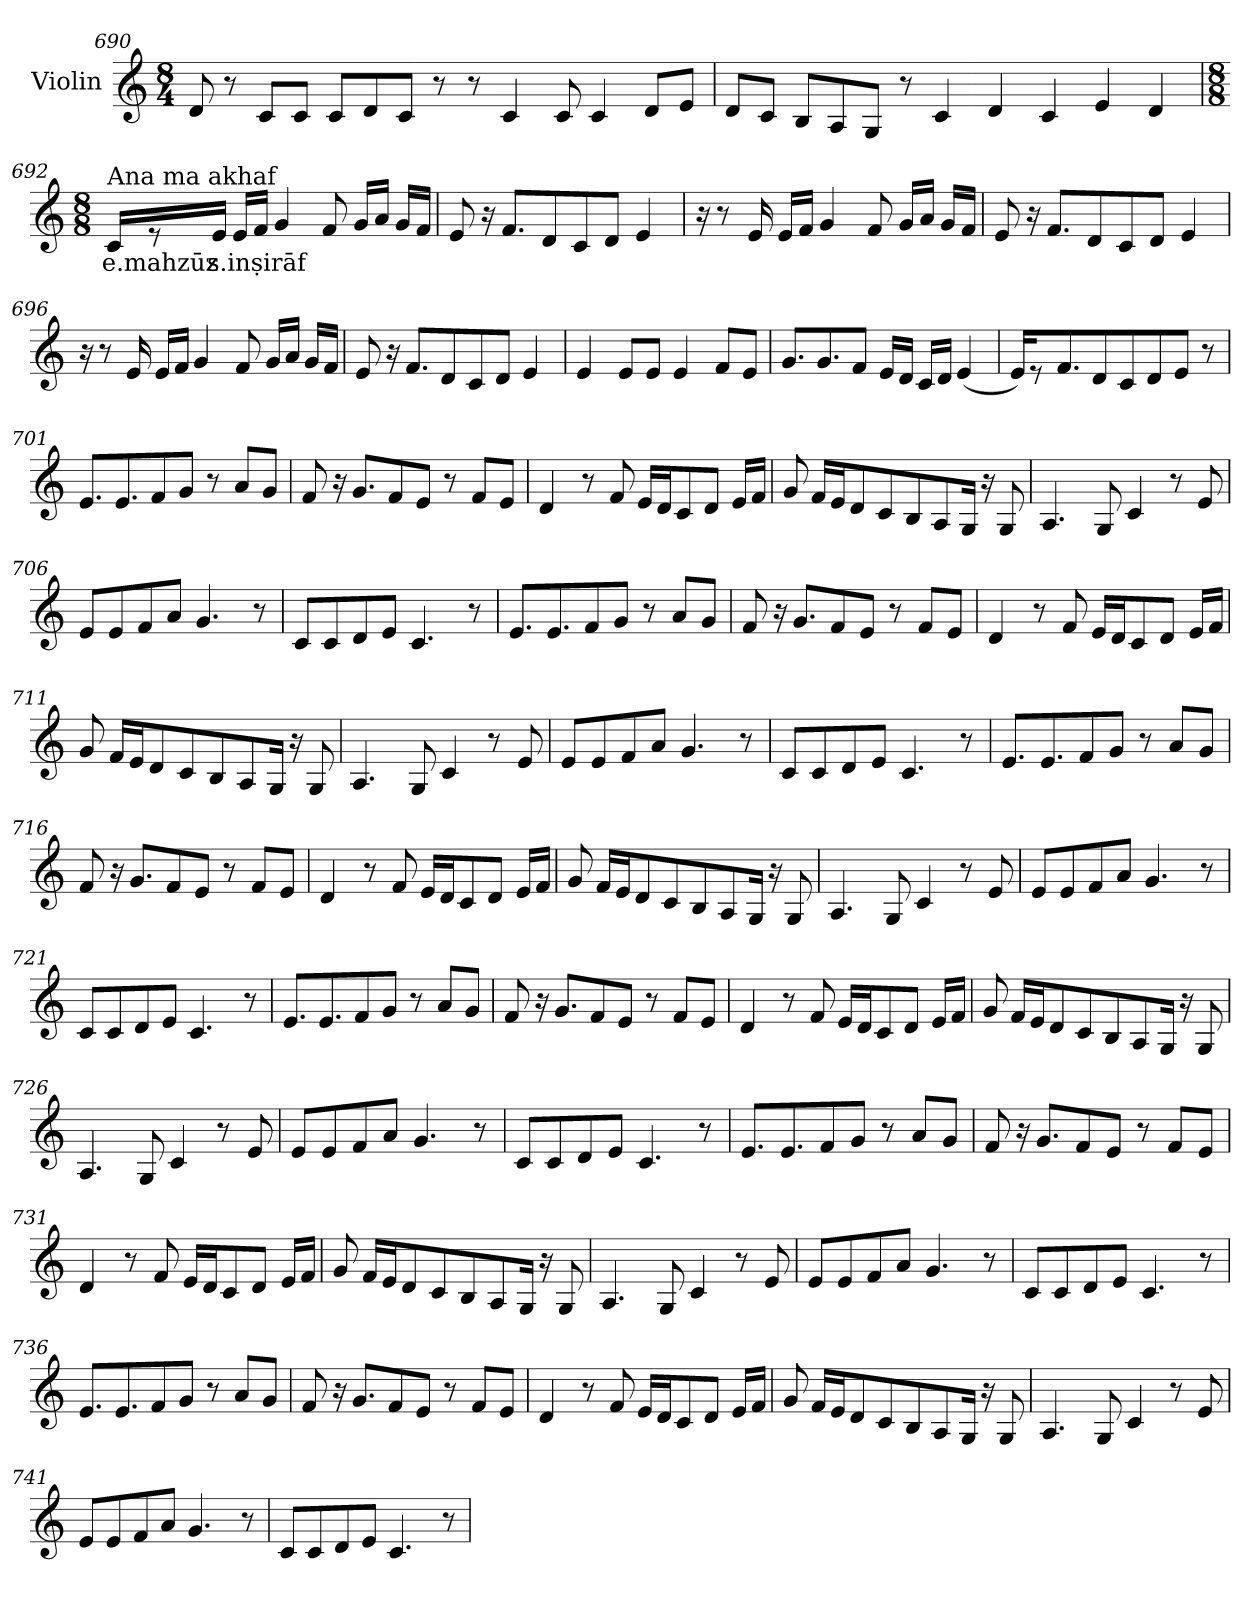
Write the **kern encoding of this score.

**kern	**text
*part1	*part1
*staff1	*staff1
*I"Violin	*
!!LO:LB:g=z
*clefG2	*
*k[]	*
*M8/4	*
=690	=690
8d/	.
8r	.
8c/L	.
8c/J	.
8c/L	.
8d/	.
8c/J	.
8r	.
8r	.
4c/	.
8c/	.
4c/	.
8d/L	.
8e/J	.
=691	=691
8d/L	.
8c/J	.
8B/L	.
8A/	.
8G/J	.
8r	.
4c/	.
4d/	.
4c/	.
4e/	.
4d/	.
!!LO:LB:g=z
=692	=692
*M8/8	*
*MM80	*
!LO:TX:a:t=Ana ma akhaf	!
!	!LO:LY:b
16c/LL	e.mahzūz
8r	.
!	!LO:LY:b
16e/JJ	s.inṣirāf
16e/LL	.
16f/JJ	.
4g/	.
8f/	.
16g/LL	.
16a/JJ	.
16g/LL	.
16f/JJ	.
=693	=693
8e/	.
16r	.
8.f/L	.
8d/	.
8c/	.
8d/J	.
4e/	.
=694	=694
16r	.
8r	.
16e/	.
16e/LL	.
16f/JJ	.
4g/	.
8f/	.
16g/LL	.
16a/JJ	.
16g/LL	.
16f/JJ	.
!!LO:LB:g=z
=695	=695
8e/	.
16r	.
8.f/L	.
8d/	.
8c/	.
8d/J	.
4e/	.
=696	=696
16r	.
8r	.
16e/	.
16e/LL	.
16f/JJ	.
4g/	.
8f/	.
16g/LL	.
16a/JJ	.
16g/LL	.
16f/JJ	.
=697	=697
8e/	.
16r	.
8.f/L	.
8d/	.
8c/	.
8d/J	.
4e/	.
=698	=698
4e/	.
8e/L	.
8e/J	.
4e/	.
8f/L	.
8e/J	.
!!LO:LB:g=z
=699	=699
8.g/L	.
8.g/	.
8f/J	.
16e/LL	.
16d/JJ	.
16c/LL	.
16d/JJ	.
(<4e/	.
=700	=700
16e/KL)	.
8r	.
8.f/	.
8d/	.
8c/	.
8d/	.
8e/J	.
8r	.
=701	=701
8.e/L	.
8.e/	.
8f/	.
8g/J	.
8r	.
8a/L	.
8g/J	.
=702	=702
8f/	.
16r	.
8.g/L	.
8f/	.
8e/J	.
8r	.
8f/L	.
8e/J	.
!!LO:PB:g=z
=703	=703
4d/	.
8r	.
8f/	.
16e/LL	.
16d/J	.
8c/	.
8d/J	.
16e/LL	.
16f/JJ	.
=704	=704
8g/	.
16f/LL	.
16e/J	.
8d/	.
8c/	.
8B/	.
8A/	.
16G/Jk	.
16r	.
8G/	.
=705	=705
4.A/	.
8G/	.
4c/	.
8r	.
8e/	.
=706	=706
8e/L	.
8e/	.
8f/	.
8a/J	.
4.g/	.
8r	.
!!LO:LB:g=z
=707	=707
8c/L	.
8c/	.
8d/	.
8e/J	.
4.c/	.
8r	.
=708	=708
8.e/L	.
8.e/	.
8f/	.
8g/J	.
8r	.
8a/L	.
8g/J	.
=709	=709
8f/	.
16r	.
8.g/L	.
8f/	.
8e/J	.
8r	.
8f/L	.
8e/J	.
=710	=710
4d/	.
8r	.
8f/	.
16e/LL	.
16d/J	.
8c/	.
8d/J	.
16e/LL	.
16f/JJ	.
!!LO:LB:g=z
=711	=711
8g/	.
16f/LL	.
16e/J	.
8d/	.
8c/	.
8B/	.
8A/	.
16G/Jk	.
16r	.
8G/	.
=712	=712
4.A/	.
8G/	.
4c/	.
8r	.
8e/	.
=713	=713
8e/L	.
8e/	.
8f/	.
8a/J	.
4.g/	.
8r	.
=714	=714
8c/L	.
8c/	.
8d/	.
8e/J	.
4.c/	.
8r	.
!!LO:LB:g=z
=715	=715
8.e/L	.
8.e/	.
8f/	.
8g/J	.
8r	.
8a/L	.
8g/J	.
=716	=716
8f/	.
16r	.
8.g/L	.
8f/	.
8e/J	.
8r	.
8f/L	.
8e/J	.
=717	=717
4d/	.
8r	.
8f/	.
16e/LL	.
16d/J	.
8c/	.
8d/J	.
16e/LL	.
16f/JJ	.
=718	=718
8g/	.
16f/LL	.
16e/J	.
8d/	.
8c/	.
8B/	.
8A/	.
16G/Jk	.
16r	.
8G/	.
!!LO:LB:g=z
=719	=719
4.A/	.
8G/	.
4c/	.
8r	.
8e/	.
=720	=720
8e/L	.
8e/	.
8f/	.
8a/J	.
4.g/	.
8r	.
=721	=721
8c/L	.
8c/	.
8d/	.
8e/J	.
4.c/	.
8r	.
=722	=722
8.e/L	.
8.e/	.
8f/	.
8g/J	.
8r	.
8a/L	.
8g/J	.
!!LO:LB:g=z
=723	=723
8f/	.
16r	.
8.g/L	.
8f/	.
8e/J	.
8r	.
8f/L	.
8e/J	.
=724	=724
4d/	.
8r	.
8f/	.
16e/LL	.
16d/J	.
8c/	.
8d/J	.
16e/LL	.
16f/JJ	.
=725	=725
8g/	.
16f/LL	.
16e/J	.
8d/	.
8c/	.
8B/	.
8A/	.
16G/Jk	.
16r	.
8G/	.
=726	=726
4.A/	.
8G/	.
4c/	.
8r	.
8e/	.
!!LO:LB:g=z
=727	=727
8e/L	.
8e/	.
8f/	.
8a/J	.
4.g/	.
8r	.
=728	=728
8c/L	.
8c/	.
8d/	.
8e/J	.
4.c/	.
8r	.
=729	=729
8.e/L	.
8.e/	.
8f/	.
8g/J	.
8r	.
8a/L	.
8g/J	.
=730	=730
8f/	.
16r	.
8.g/L	.
8f/	.
8e/J	.
8r	.
8f/L	.
8e/J	.
!!LO:LB:g=z
=731	=731
4d/	.
8r	.
8f/	.
16e/LL	.
16d/J	.
8c/	.
8d/J	.
16e/LL	.
16f/JJ	.
=732	=732
8g/	.
16f/LL	.
16e/J	.
8d/	.
8c/	.
8B/	.
8A/	.
16G/Jk	.
16r	.
8G/	.
=733	=733
4.A/	.
8G/	.
4c/	.
8r	.
8e/	.
=734	=734
8e/L	.
8e/	.
8f/	.
8a/J	.
4.g/	.
8r	.
!!LO:PB:g=z
=735	=735
8c/L	.
8c/	.
8d/	.
8e/J	.
4.c/	.
8r	.
=736	=736
8.e/L	.
8.e/	.
8f/	.
8g/J	.
8r	.
8a/L	.
8g/J	.
=737	=737
8f/	.
16r	.
8.g/L	.
8f/	.
8e/J	.
8r	.
8f/L	.
8e/J	.
=738	=738
4d/	.
8r	.
8f/	.
16e/LL	.
16d/J	.
8c/	.
8d/J	.
16e/LL	.
16f/JJ	.
!!LO:LB:g=z
=739	=739
8g/	.
16f/LL	.
16e/J	.
8d/	.
8c/	.
8B/	.
8A/	.
16G/Jk	.
16r	.
8G/	.
=740	=740
4.A/	.
8G/	.
4c/	.
8r	.
8e/	.
=741	=741
8e/L	.
8e/	.
8f/	.
8a/J	.
4.g/	.
8r	.
=742	=742
8c/L	.
8c/	.
8d/	.
8e/J	.
4.c/	.
8r	.
=	=
*-	*-
